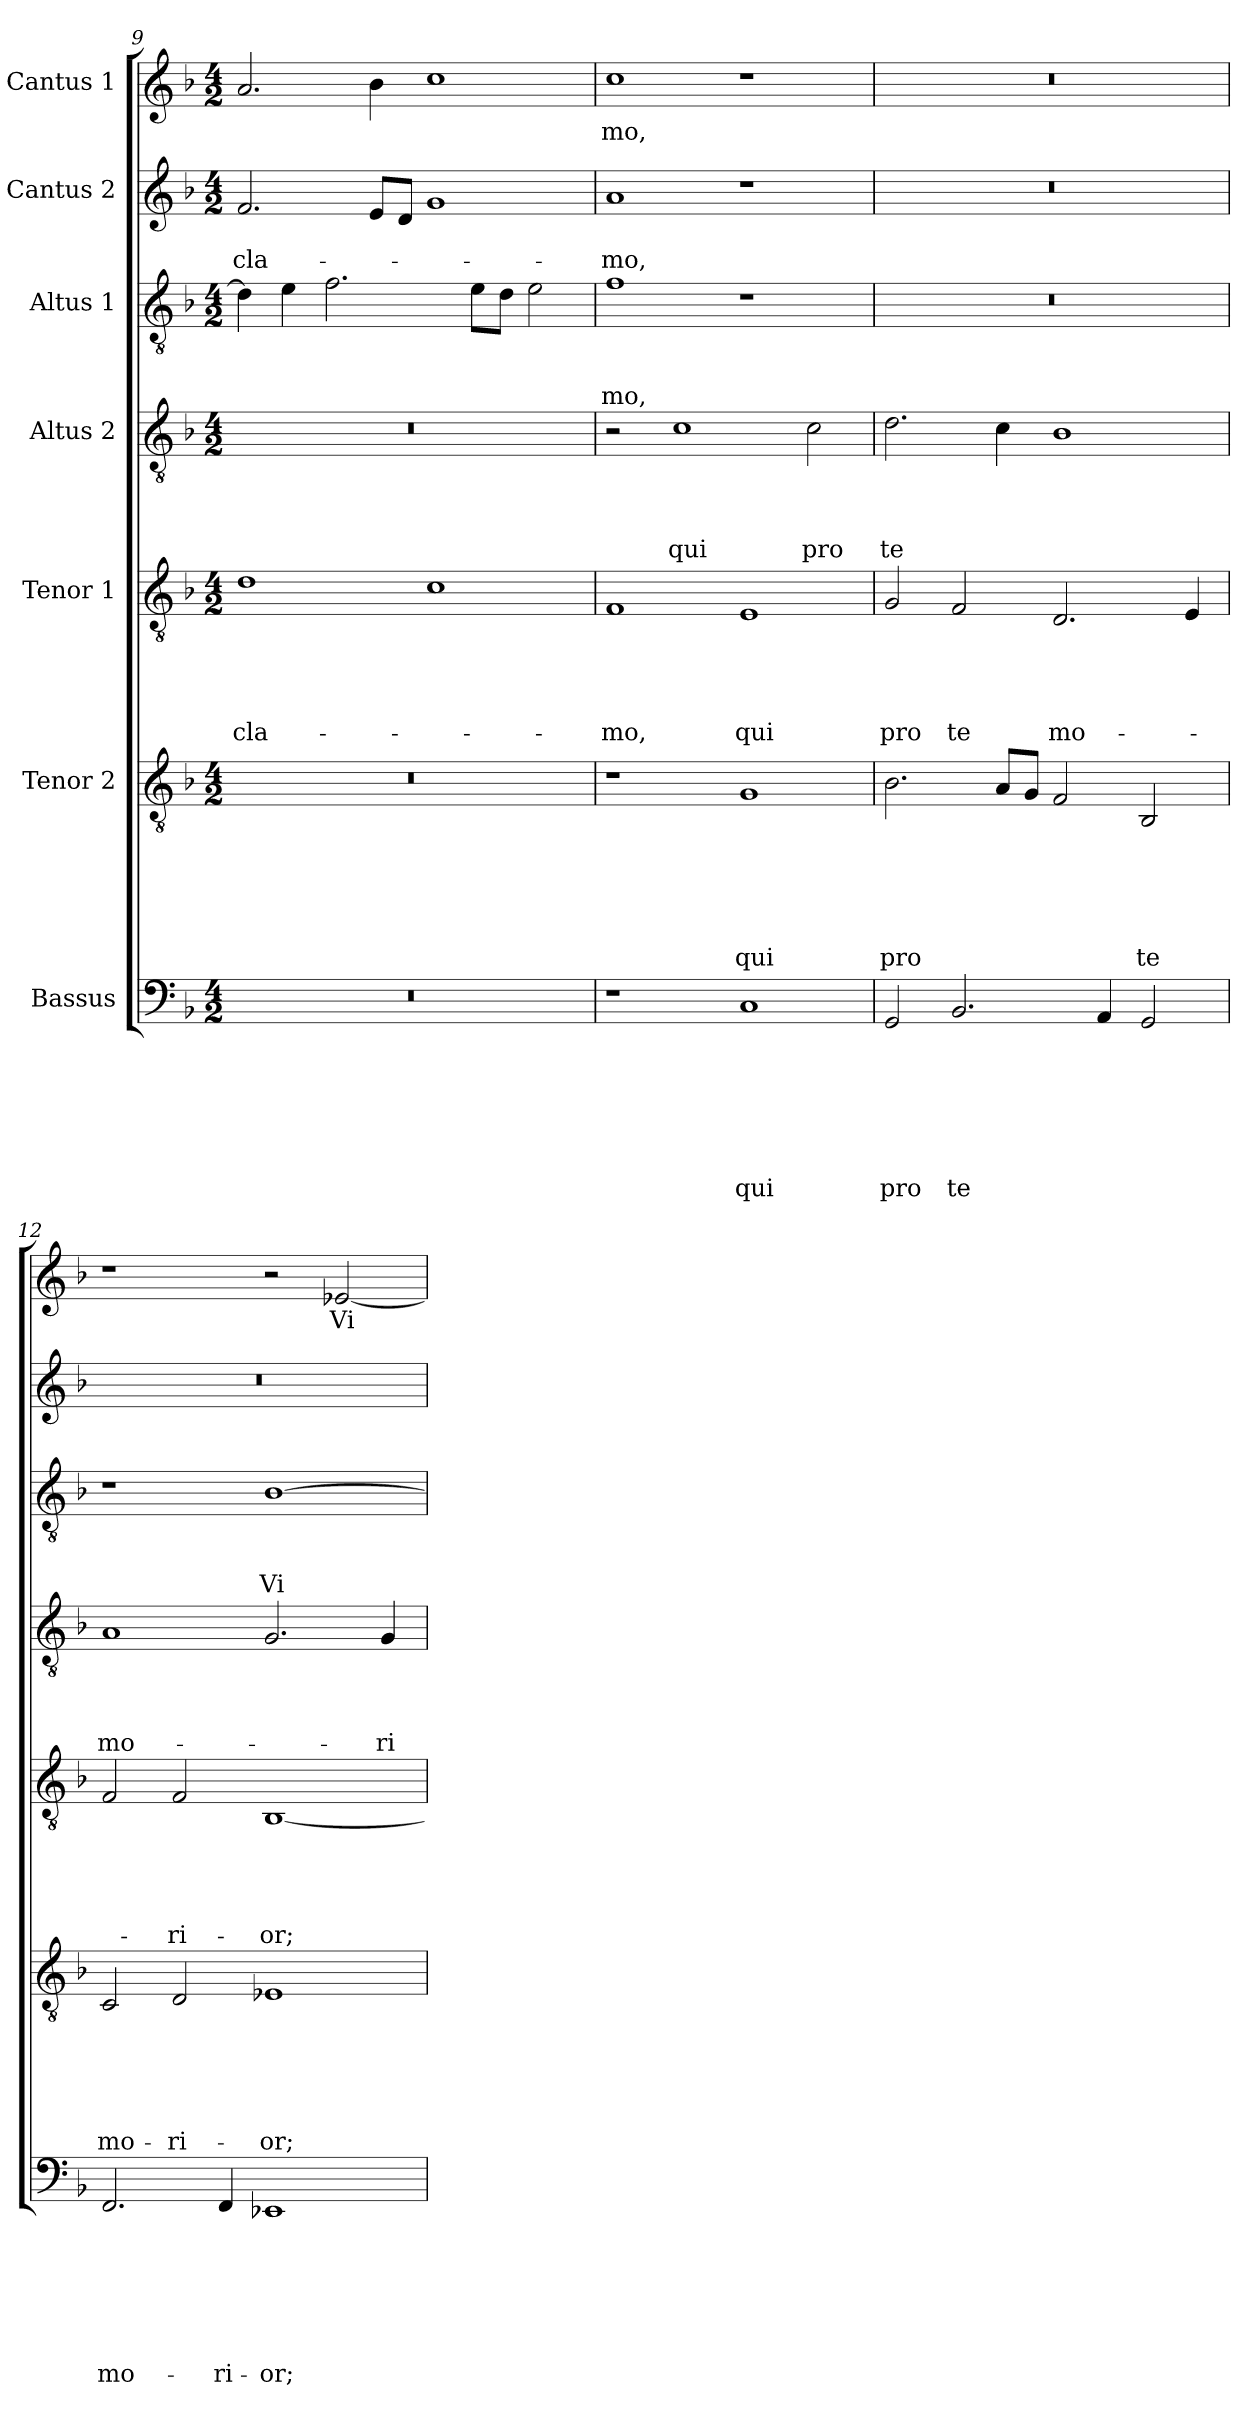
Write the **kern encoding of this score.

**kern	**text	**text	**text	**text	**text	**text	**text	**kern	**text	**text	**text	**text	**text	**text	**kern	**text	**text	**text	**text	**text	**kern	**text	**text	**text	**text	**kern	**text	**text	**text	**kern	**text	**text	**kern	**text
*part7	*part7	*part7	*part7	*part7	*part7	*part7	*part7	*part6	*part6	*part6	*part6	*part6	*part6	*part6	*part5	*part5	*part5	*part5	*part5	*part5	*part4	*part4	*part4	*part4	*part4	*part3	*part3	*part3	*part3	*part2	*part2	*part2	*part1	*part1
*staff7	*staff7	*staff7	*staff7	*staff7	*staff7	*staff7	*staff7	*staff6	*staff6	*staff6	*staff6	*staff6	*staff6	*staff6	*staff5	*staff5	*staff5	*staff5	*staff5	*staff5	*staff4	*staff4	*staff4	*staff4	*staff4	*staff3	*staff3	*staff3	*staff3	*staff2	*staff2	*staff2	*staff1	*staff1
*I"Bassus	*	*	*	*	*	*	*	*I"Tenor 2	*	*	*	*	*	*	*I"Tenor 1	*	*	*	*	*	*I"Altus 2	*	*	*	*	*I"Altus 1	*	*	*	*I"Cantus 2	*	*	*I"Cantus 1	*
*clefF4	*	*	*	*	*	*	*	*clefGv2	*	*	*	*	*	*	*clefGv2	*	*	*	*	*	*clefGv2	*	*	*	*	*clefGv2	*	*	*	*clefG2	*	*	*clefG2	*
*k[b-]	*	*	*	*	*	*	*	*k[b-]	*	*	*	*	*	*	*k[b-]	*	*	*	*	*	*k[b-]	*	*	*	*	*k[b-]	*	*	*	*k[b-]	*	*	*k[b-]	*
*d:	*	*	*	*	*	*	*	*d:	*	*	*	*	*	*	*d:	*	*	*	*	*	*d:	*	*	*	*	*d:	*	*	*	*d:	*	*	*d:	*
*M4/2	*	*	*	*	*	*	*	*M4/2	*	*	*	*	*	*	*M4/2	*	*	*	*	*	*M4/2	*	*	*	*	*M4/2	*	*	*	*M4/2	*	*	*M4/2	*
=9	=9	=9	=9	=9	=9	=9	=9	=9	=9	=9	=9	=9	=9	=9	=9	=9	=9	=9	=9	=9	=9	=9	=9	=9	=9	=9	=9	=9	=9	=9	=9	=9	=9	=9
!	!	!	!	!	!	!	!	!	!	!	!	!	!	!	!	!	!	!	!	!LO:LY:b	!	!	!	!	!	!	!	!	!	!	!	!LO:LY:b	!	!
0r	.	.	.	.	.	.	.	0r	.	.	.	.	.	.	1d	.	.	.	.	cla-	0r	.	.	.	.	4d\]	.	.	.	2.f/	.	cla-	2.a/	.
.	.	.	.	.	.	.	.	.	.	.	.	.	.	.	.	.	.	.	.	.	.	.	.	.	.	4e\	.	.	.	.	.	.	.	.
.	.	.	.	.	.	.	.	.	.	.	.	.	.	.	.	.	.	.	.	.	.	.	.	.	.	2.f\	.	.	.	.	.	.	.	.
.	.	.	.	.	.	.	.	.	.	.	.	.	.	.	.	.	.	.	.	.	.	.	.	.	.	.	.	.	.	8e/L	.	.	4b-\	.
.	.	.	.	.	.	.	.	.	.	.	.	.	.	.	.	.	.	.	.	.	.	.	.	.	.	.	.	.	.	8d/J	.	.	.	.
.	.	.	.	.	.	.	.	.	.	.	.	.	.	.	1c	.	.	.	.	.	.	.	.	.	.	.	.	.	.	1g	.	.	1cc	.
.	.	.	.	.	.	.	.	.	.	.	.	.	.	.	.	.	.	.	.	.	.	.	.	.	.	8e\L	.	.	.	.	.	.	.	.
.	.	.	.	.	.	.	.	.	.	.	.	.	.	.	.	.	.	.	.	.	.	.	.	.	.	8d\J	.	.	.	.	.	.	.	.
.	.	.	.	.	.	.	.	.	.	.	.	.	.	.	.	.	.	.	.	.	.	.	.	.	.	2e\	.	.	.	.	.	.	.	.
=10	=10	=10	=10	=10	=10	=10	=10	=10	=10	=10	=10	=10	=10	=10	=10	=10	=10	=10	=10	=10	=10	=10	=10	=10	=10	=10	=10	=10	=10	=10	=10	=10	=10	=10
!	!	!	!	!	!	!	!	!	!	!	!	!	!	!	!	!	!	!	!	!LO:LY:b	!	!	!	!	!	!	!	!	!LO:LY:b	!	!	!LO:LY:b	!	!LO:LY:b
1r	.	.	.	.	.	.	.	1r	.	.	.	.	.	.	1F	.	.	.	.	-mo,	2r	.	.	.	.	1f	.	.	-mo,	1a	.	-mo,	1cc	-mo,
!	!	!	!	!	!	!	!	!	!	!	!	!	!	!	!	!	!	!	!	!	!	!	!	!	!LO:LY:b	!	!	!	!	!	!	!	!	!
.	.	.	.	.	.	.	.	.	.	.	.	.	.	.	.	.	.	.	.	.	1c	.	.	.	qui	.	.	.	.	.	.	.	.	.
!	!	!	!	!	!	!	!LO:LY:b	!	!	!	!	!	!	!LO:LY:b	!	!	!	!	!	!LO:LY:b	!	!	!	!	!	!	!	!	!	!	!	!	!	!
1C	.	.	.	.	.	.	qui	1G	.	.	.	.	.	qui	1E	.	.	.	.	qui	.	.	.	.	.	1r	.	.	.	1r	.	.	1r	.
!	!	!	!	!	!	!	!	!	!	!	!	!	!	!	!	!	!	!	!	!	!	!	!	!	!LO:LY:b	!	!	!	!	!	!	!	!	!
.	.	.	.	.	.	.	.	.	.	.	.	.	.	.	.	.	.	.	.	.	2c\	.	.	.	pro	.	.	.	.	.	.	.	.	.
!!LO:PB:g=z
=11	=11	=11	=11	=11	=11	=11	=11	=11	=11	=11	=11	=11	=11	=11	=11	=11	=11	=11	=11	=11	=11	=11	=11	=11	=11	=11	=11	=11	=11	=11	=11	=11	=11	=11
!	!	!	!	!	!	!	!LO:LY:b	!	!	!	!	!	!	!LO:LY:b	!	!	!	!	!	!LO:LY:b	!	!	!	!	!LO:LY:b	!	!	!	!	!	!	!	!	!
2GG/	.	.	.	.	.	.	pro	2.B-\	.	.	.	.	.	pro	2G/	.	.	.	.	pro	2.d\	.	.	.	te	0r	.	.	.	0r	.	.	0r	.
!	!	!	!	!	!	!	!LO:LY:b	!	!	!	!	!	!	!	!	!	!	!	!	!LO:LY:b	!	!	!	!	!	!	!	!	!	!	!	!	!	!
2.BB-/	.	.	.	.	.	.	te	.	.	.	.	.	.	.	2F/	.	.	.	.	te	.	.	.	.	.	.	.	.	.	.	.	.	.	.
.	.	.	.	.	.	.	.	8A/L	.	.	.	.	.	.	.	.	.	.	.	.	4c\	.	.	.	.	.	.	.	.	.	.	.	.	.
.	.	.	.	.	.	.	.	8G/J	.	.	.	.	.	.	.	.	.	.	.	.	.	.	.	.	.	.	.	.	.	.	.	.	.	.
!	!	!	!	!	!	!	!	!	!	!	!	!	!	!	!	!	!	!	!	!LO:LY:b	!	!	!	!	!	!	!	!	!	!	!	!	!	!
.	.	.	.	.	.	.	.	2F/	.	.	.	.	.	.	2.D/	.	.	.	.	mo-	1B-	.	.	.	.	.	.	.	.	.	.	.	.	.
4AA/	.	.	.	.	.	.	.	.	.	.	.	.	.	.	.	.	.	.	.	.	.	.	.	.	.	.	.	.	.	.	.	.	.	.
!	!	!	!	!	!	!	!	!	!	!	!	!	!	!LO:LY:b	!	!	!	!	!	!	!	!	!	!	!	!	!	!	!	!	!	!	!	!
2GG/	.	.	.	.	.	.	.	2BB-/	.	.	.	.	.	te	.	.	.	.	.	.	.	.	.	.	.	.	.	.	.	.	.	.	.	.
.	.	.	.	.	.	.	.	.	.	.	.	.	.	.	4E/	.	.	.	.	.	.	.	.	.	.	.	.	.	.	.	.	.	.	.
=12	=12	=12	=12	=12	=12	=12	=12	=12	=12	=12	=12	=12	=12	=12	=12	=12	=12	=12	=12	=12	=12	=12	=12	=12	=12	=12	=12	=12	=12	=12	=12	=12	=12	=12
!	!	!	!	!	!	!	!LO:LY:b	!	!	!	!	!	!	!LO:LY:b	!	!	!	!	!	!	!	!	!	!	!LO:LY:b	!	!	!	!	!	!	!	!	!
2.FF/	.	.	.	.	.	.	mo-	2C/	.	.	.	.	.	mo-	2F/	.	.	.	.	.	1A	.	.	.	mo-	1r	.	.	.	0r	.	.	1r	.
!	!	!	!	!	!	!	!	!	!	!	!	!	!	!LO:LY:b	!	!	!	!	!	!LO:LY:b	!	!	!	!	!	!	!	!	!	!	!	!	!	!
.	.	.	.	.	.	.	.	2D/	.	.	.	.	.	-ri-	2F/	.	.	.	.	-ri-	.	.	.	.	.	.	.	.	.	.	.	.	.	.
!	!	!	!	!	!	!	!LO:LY:b	!	!	!	!	!	!	!	!	!	!	!	!	!	!	!	!	!	!	!	!	!	!	!	!	!	!	!
4FF/	.	.	.	.	.	.	-ri-	.	.	.	.	.	.	.	.	.	.	.	.	.	.	.	.	.	.	.	.	.	.	.	.	.	.	.
!	!	!	!	!	!	!	!LO:LY:b	!	!	!	!	!	!	!LO:LY:b	!	!	!	!	!	!LO:LY:b	!	!	!	!	!	!	!	!	!LO:LY:b	!	!	!	!	!
1EE-X	.	.	.	.	.	.	-or;	1E-X	.	.	.	.	.	-or;	[1BB-	.	.	.	.	-or;	2.G/	.	.	.	.	[1B-	.	.	Vi-	.	.	.	2r	.
!	!	!	!	!	!	!	!	!	!	!	!	!	!	!	!	!	!	!	!	!	!	!	!	!	!	!	!	!	!	!	!	!	!	!LO:LY:b
.	.	.	.	.	.	.	.	.	.	.	.	.	.	.	.	.	.	.	.	.	.	.	.	.	.	.	.	.	.	.	.	.	[2e-X/	Vi-
!	!	!	!	!	!	!	!	!	!	!	!	!	!	!	!	!	!	!	!	!	!	!	!	!	!LO:LY:b	!	!	!	!	!	!	!	!	!
.	.	.	.	.	.	.	.	.	.	.	.	.	.	.	.	.	.	.	.	.	4G/	.	.	.	-ri-	.	.	.	.	.	.	.	.	.
=	=	=	=	=	=	=	=	=	=	=	=	=	=	=	=	=	=	=	=	=	=	=	=	=	=	=	=	=	=	=	=	=	=	=
*-	*-	*-	*-	*-	*-	*-	*-	*-	*-	*-	*-	*-	*-	*-	*-	*-	*-	*-	*-	*-	*-	*-	*-	*-	*-	*-	*-	*-	*-	*-	*-	*-	*-	*-
